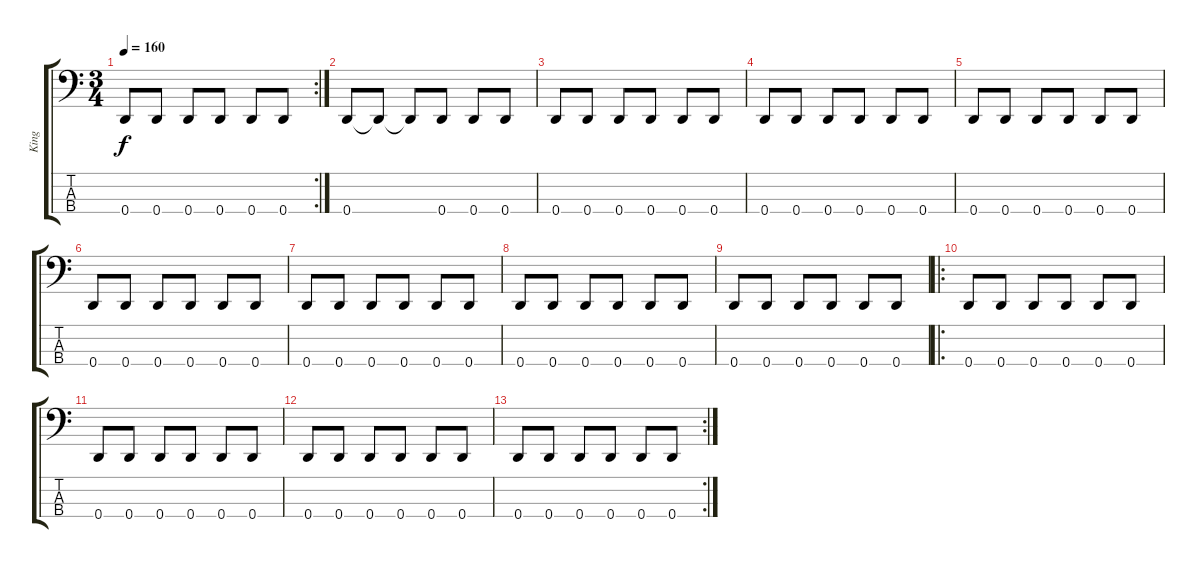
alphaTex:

\track ("King" "King") {instrument electricbassfinger}
\staff {score tabs}
\tuning (F2 C2 G1 D1) {hide}
\rc 2
\ts (3 4)
\tempo 160
\clef f4
\ks c
0.4.8{dy f} 0.4.8 0.4.8 0.4.8 0.4.8 0.4.8 |
0.4.8 0.4{t}.8 0.4{t}.8 0.4.8 0.4.8 0.4.8 |
0.4.8 0.4.8 0.4.8 0.4.8 0.4.8 0.4.8 |
0.4.8 0.4.8 0.4.8 0.4.8 0.4.8 0.4.8 |
0.4.8 0.4.8 0.4.8 0.4.8 0.4.8 0.4.8 |
0.4.8 0.4.8 0.4.8 0.4.8 0.4.8 0.4.8 |
0.4.8 0.4.8 0.4.8 0.4.8 0.4.8 0.4.8 |
0.4.8 0.4.8 0.4.8 0.4.8 0.4.8 0.4.8 |
0.4.8 0.4.8 0.4.8 0.4.8 0.4.8 0.4.8 |
\ro
0.4.8 0.4.8 0.4.8 0.4.8 0.4.8 0.4.8 |
0.4.8 0.4.8 0.4.8 0.4.8 0.4.8 0.4.8 |
0.4.8 0.4.8 0.4.8 0.4.8 0.4.8 0.4.8 |
\rc 2
0.4.8 0.4.8 0.4.8 0.4.8 0.4.8 0.4.8
